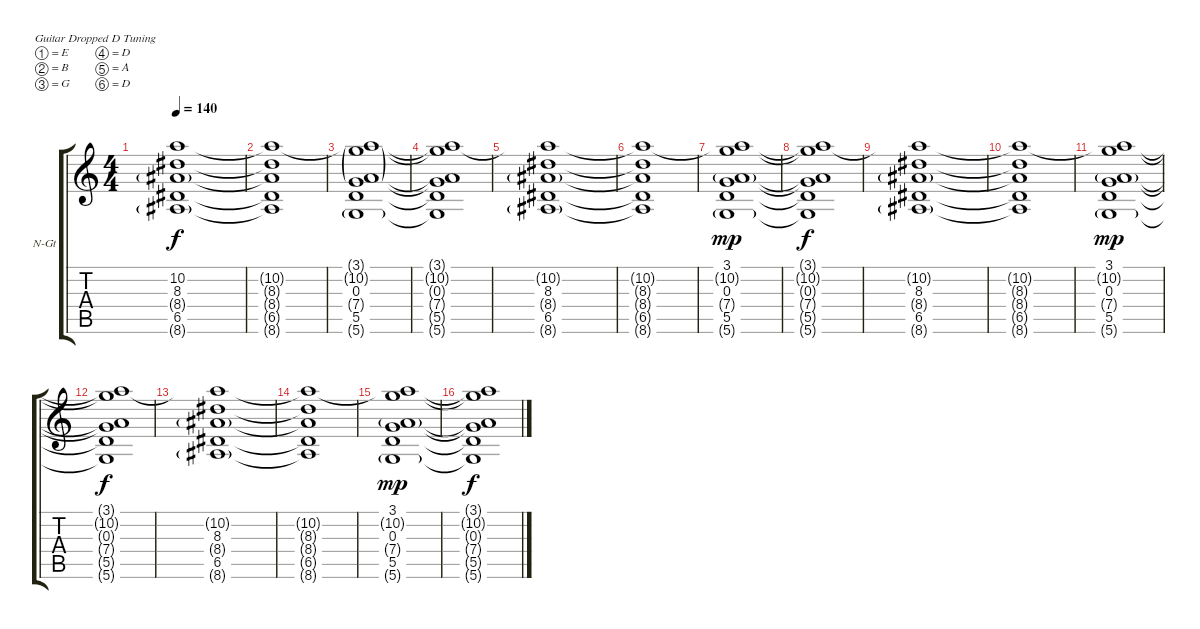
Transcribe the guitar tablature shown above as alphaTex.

\defaultSystemsLayout 4
\bracketExtendMode groupsimilarinstruments
\firstSystemTrackNameOrientation horizontal
\otherSystemsTrackNameOrientation horizontal
\track ("Effects" "N-Gt") {instrument acousticguitarnylon}
\staff {score tabs}
\tuning (E4 B3 G3 D3 A2 D2)
\ts (4 4)
\tempo 140
\clef g2
\ks c
(8.3 8.4{g} 6.5 8.6{g} 10.2{t}).1{dy f} |
(10.2{t} 8.3{t} 8.4{t} 6.5{t} 8.6{t}).1 |
(3.1{g} 0.3 7.4{g} 5.5 5.6{g} 10.2{t}).1 |
(3.1{t} 0.3{t} 7.4{t} 5.5{t} 5.6{t} 10.2{t}).1 |
(8.3 8.4{g} 6.5 8.6{g} 10.2{t}).1 |
(10.2{t} 8.3{t} 8.4{t} 6.5{t} 8.6{t}).1 |
(3.1 0.3 7.4{g} 5.5 5.6{g} 10.2{t}).1{dy mp} |
(3.1{t} 0.3{t} 7.4{t} 5.5{t} 5.6{t} 10.2{t}).1{dy f} |
(8.3 8.4{g} 6.5 8.6{g} 10.2{t}).1 |
(10.2{t} 8.3{t} 8.4{t} 6.5{t} 8.6{t}).1 |
(3.1 0.3 7.4{g} 5.5 5.6{g} 10.2{t}).1{dy mp} |
(3.1{t} 0.3{t} 7.4{t} 5.5{t} 5.6{t} 10.2{t}).1{dy f} |
(8.3 8.4{g} 6.5 8.6{g} 10.2{t}).1 |
(10.2{t} 8.3{t} 8.4{t} 6.5{t} 8.6{t}).1 |
(3.1 0.3 7.4{g} 5.5 5.6{g} 10.2{t}).1{dy mp} |
(3.1{t} 0.3{t} 7.4{t} 5.5{t} 5.6{t} 10.2{t}).1{dy f}
